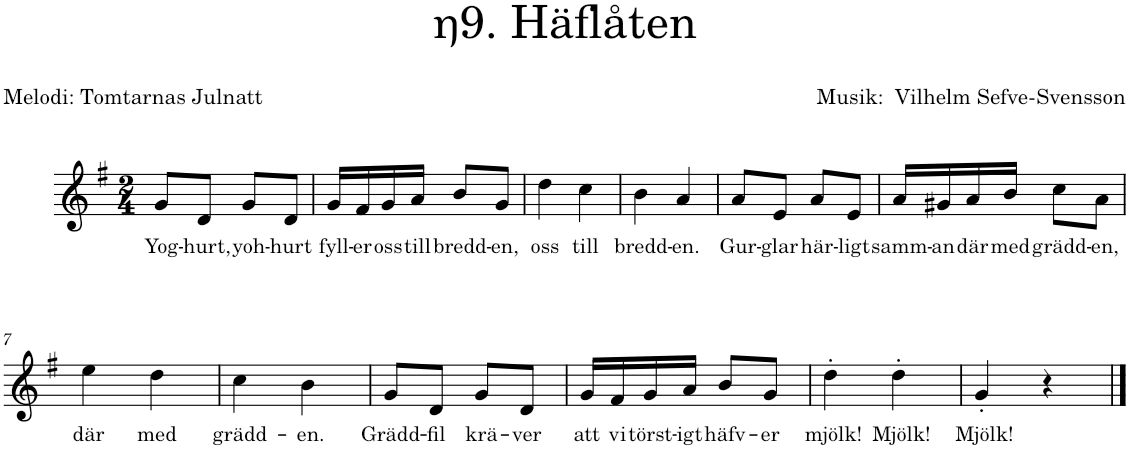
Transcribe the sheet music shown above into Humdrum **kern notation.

**kern	**text
*part1	*part1
*staff1	*staff1
*I"Instrument 1	*
*clefG2	*
*k[f#]	*
*M2/4	*
=1	=1
!	!LO:LY:b
8g/L	Yog-
!	!LO:LY:b
8d/J	-hurt,
!	!LO:LY:b
8g/L	yoh-
!	!LO:LY:b
8d/J	-hurt
=2	=2
!	!LO:LY:b
16g/LL	fyll-
!	!LO:LY:b
16f#/	-er
!	!LO:LY:b
16g/	oss
!	!LO:LY:b
16a/JJ	till
!	!LO:LY:b
8b/L	bredd-
!	!LO:LY:b
8g/J	-en,
=3	=3
!	!LO:LY:b
4dd\	oss
!	!LO:LY:b
4cc\	till
=4	=4
!	!LO:LY:b
4b\	bredd-
!	!LO:LY:b
4a/	-en.
=5	=5
!	!LO:LY:b
8a/L	Gur-
!	!LO:LY:b
8e/J	glar
!	!LO:LY:b
8a/L	här-
!	!LO:LY:b
8e/J	-ligt
=6	=6
!	!LO:LY:b
16a/LL	samm-
!	!LO:LY:b
16g#X/	-an
!	!LO:LY:b
16a/	där
!	!LO:LY:b
16b/JJ	med
!	!LO:LY:b
8cc\L	grädd-
!	!LO:LY:b
8a\J	-en,
!!LO:LB:g=z
=7	=7
!	!LO:LY:b
4ee\	där
!	!LO:LY:b
4dd\	med
=8	=8
!	!LO:LY:b
4cc\	grädd-
!	!LO:LY:b
4b\	-en.
=9	=9
!	!LO:LY:b
8g/L	Grädd-
!	!LO:LY:b
8d/J	-fil
!	!LO:LY:b
8g/L	krä-
!	!LO:LY:b
8d/J	-ver
=10	=10
!	!LO:LY:b
16g/LL	att
!	!LO:LY:b
16f#/	vi
!	!LO:LY:b
16g/	törst-
!	!LO:LY:b
16a/JJ	-igt
!	!LO:LY:b
8b/L	häfv-
!	!LO:LY:b
8g/J	-er
=11	=11
!	!LO:LY:b
4dd'\	mjölk!
!	!LO:LY:b
4dd'\	Mjölk!
=12	=12
!	!LO:LY:b
4g'/	Mjölk!
4r	.
==	==
*-	*-
